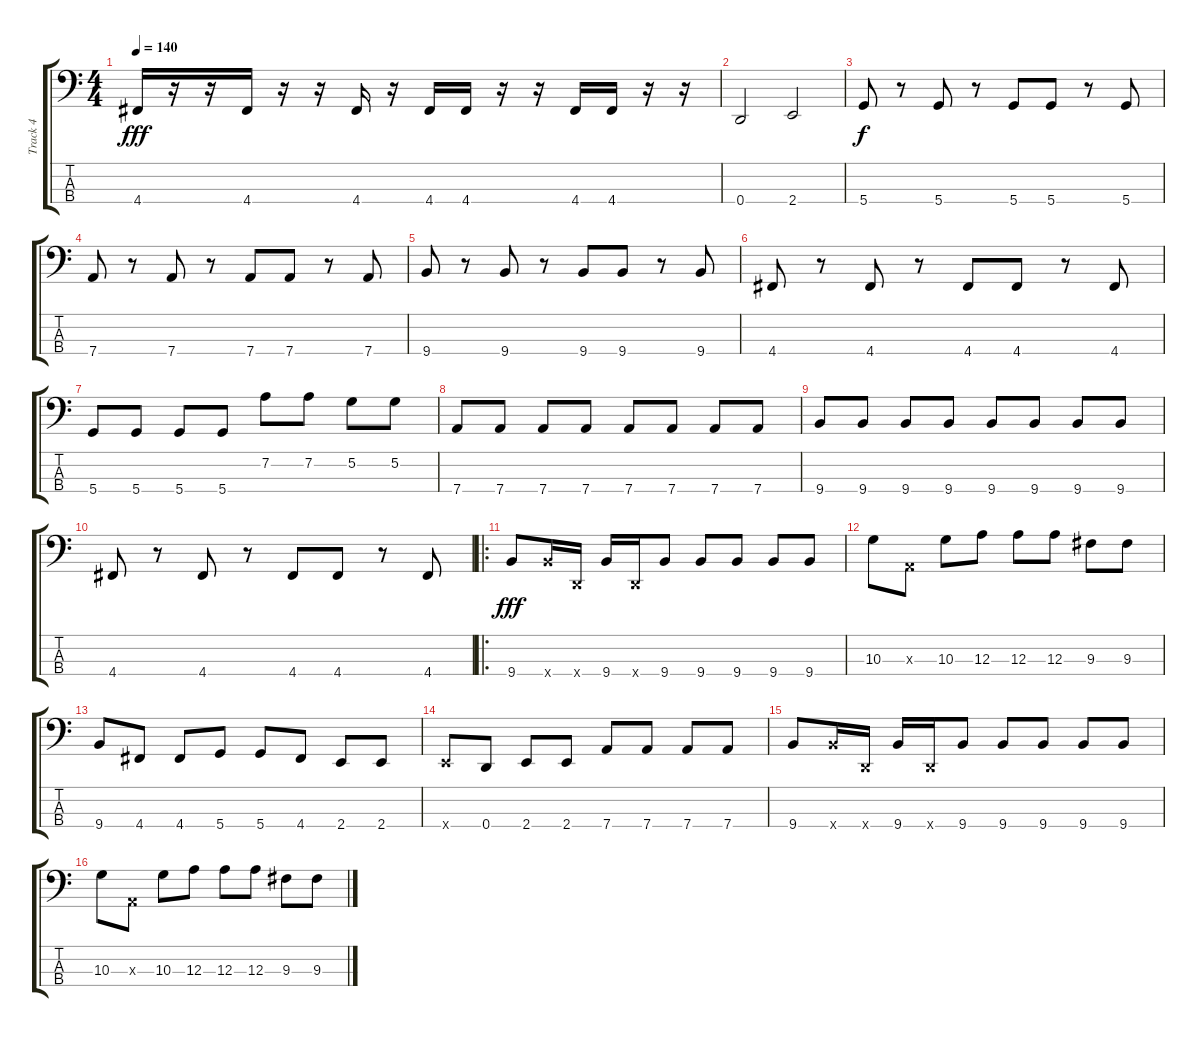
\track ("Track 4" "Track 4") {instrument slapbass1}
\staff {score tabs}
\tuning (G2 D2 A1 D1) {hide}
\ts (4 4)
\tempo 140
\clef f4
\ks c
4.4.16{dy fff} r.16 r.16 4.4.16 r.16 r.16 4.4.16 r.16 4.4.16 4.4.16 r.16 r.16 4.4.16 4.4.16 r.16 r.16 |
0.4.2 2.4.2 |
5.4.8{dy f} r.8 5.4.8 r.8 5.4.8 5.4.8 r.8 5.4.8 |
7.4.8 r.8 7.4.8 r.8 7.4.8 7.4.8 r.8 7.4.8 |
9.4.8 r.8 9.4.8 r.8 9.4.8 9.4.8 r.8 9.4.8 |
4.4.8 r.8 4.4.8 r.8 4.4.8 4.4.8 r.8 4.4.8 |
5.4.8 5.4.8 5.4.8 5.4.8 7.2.8 7.2.8 5.2.8 5.2.8 |
7.4.8 7.4.8 7.4.8 7.4.8 7.4.8 7.4.8 7.4.8 7.4.8 |
9.4.8 9.4.8 9.4.8 9.4.8 9.4.8 9.4.8 9.4.8 9.4.8 |
4.4.8 r.8 4.4.8 r.8 4.4.8 4.4.8 r.8 4.4.8 |
\ro
9.4.8{dy fff} 9.4{x}.16 0.4{x}.16 9.4.16 0.4{x}.16 9.4.8 9.4.8 9.4.8 9.4.8 9.4.8 |
10.3.8 0.3{x}.8 10.3.8 12.3.8 12.3.8 12.3.8 9.3.8 9.3.8 |
9.4.8 4.4.8 4.4.8 5.4.8 5.4.8 4.4.8 2.4.8 2.4.8 |
2.4{x}.8 0.4.8 2.4.8 2.4.8 7.4.8 7.4.8 7.4.8 7.4.8 |
9.4.8 9.4{x}.16 0.4{x}.16 9.4.16 0.4{x}.16 9.4.8 9.4.8 9.4.8 9.4.8 9.4.8 |
10.3.8 0.3{x}.8 10.3.8 12.3.8 12.3.8 12.3.8 9.3.8 9.3.8
